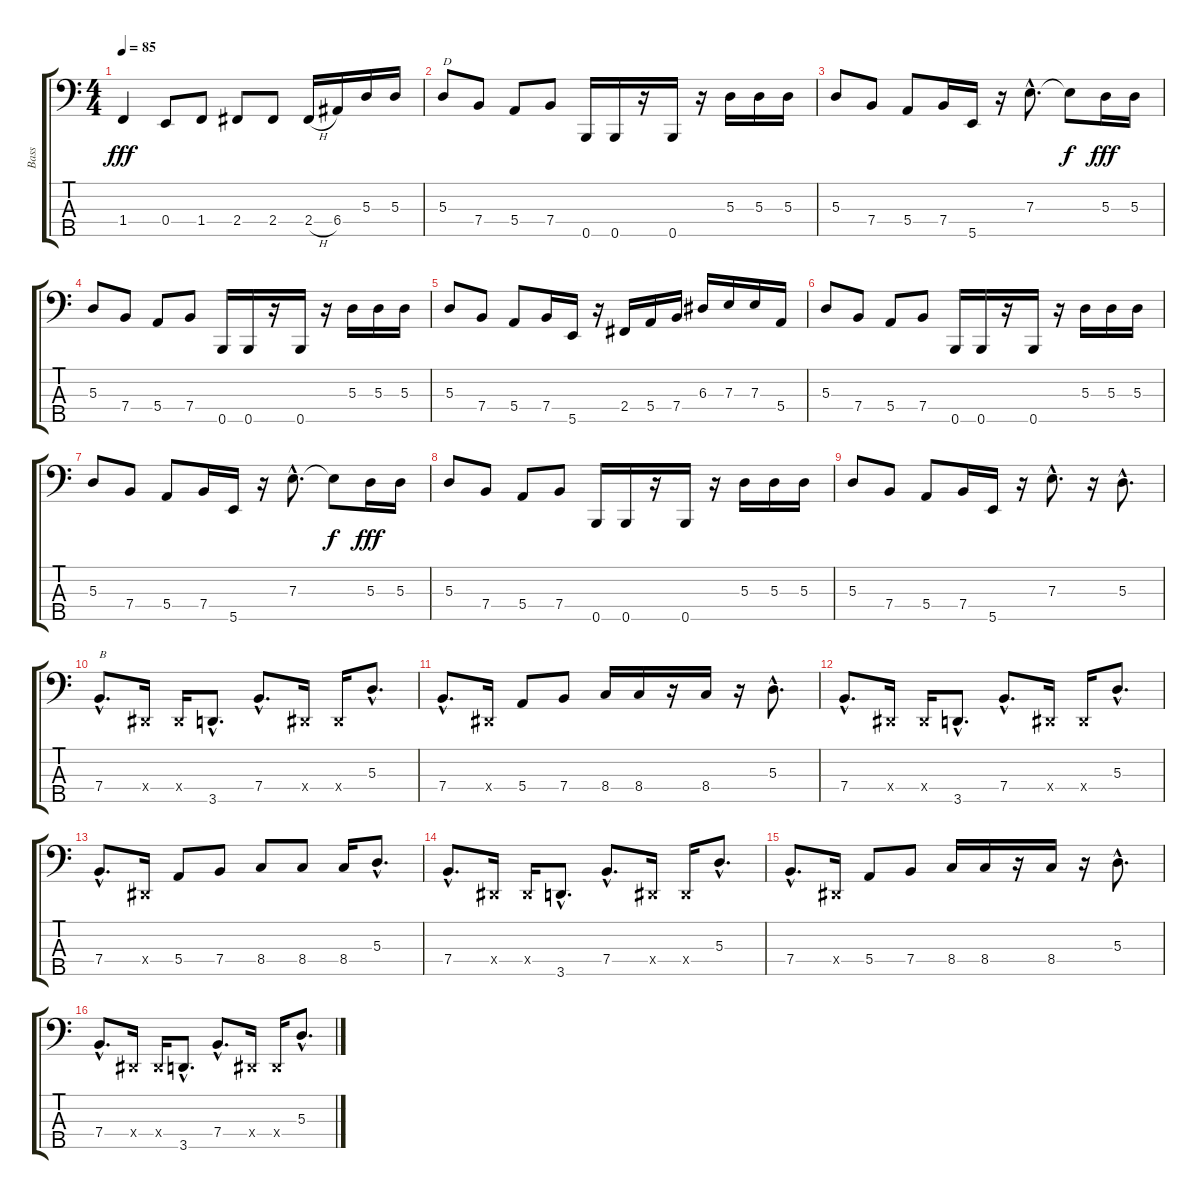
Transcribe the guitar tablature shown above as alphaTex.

\track ("Bass" "Bass") {instrument electricbassfinger}
\staff {score tabs}
\tuning (G2 D2 A1 E1 B0) {hide}
\ts (4 4)
\tempo 85
\clef f4
\ks c
1.4.4{dy fff} 0.4.8 1.4.8 2.4.8 2.4.8 2.4{h}.16 6.4.16 5.3.16 5.3.16 |
5.3.8{txt "D"} 7.4.8 5.4.8 7.4.8 0.5.16 0.5.16 r.16 0.5.16 r.16 5.3.16 5.3.16 5.3.16 |
5.3.8 7.4.8 5.4.8 7.4.16 5.5.16 r.16 7.3{hac}.8{d} 7.3{t}.8{dy f} 5.3.16{dy fff} 5.3.16 |
5.3.8 7.4.8 5.4.8 7.4.8 0.5.16 0.5.16 r.16 0.5.16 r.16 5.3.16 5.3.16 5.3.16 |
5.3.8 7.4.8 5.4.8 7.4.16 5.5.16 r.16 2.4.16 5.4.16 7.4.16 6.3.16 7.3.16 7.3.16 5.4.16 |
5.3.8 7.4.8 5.4.8 7.4.8 0.5.16 0.5.16 r.16 0.5.16 r.16 5.3.16 5.3.16 5.3.16 |
5.3.8 7.4.8 5.4.8 7.4.16 5.5.16 r.16 7.3{hac}.8{d} 7.3{t}.8{dy f} 5.3.16{dy fff} 5.3.16 |
5.3.8 7.4.8 5.4.8 7.4.8 0.5.16 0.5.16 r.16 0.5.16 r.16 5.3.16 5.3.16 5.3.16 |
5.3.8 7.4.8 5.4.8 7.4.16 5.5.16 r.16 7.3{hac}.8{d} r.16 5.3{hac}.8{d} |
7.4{hac}.8{d txt "B"} -1.4{x}.16 -1.4{x}.16 3.5{hac}.8{d} 7.4{hac}.8{d} -1.4{x}.16 -1.4{x}.16 5.3{hac}.8{d} |
7.4{hac}.8{d} -1.4{x}.16 5.4.8 7.4.8 8.4.16 8.4.16 r.16 8.4.16 r.16 5.3{hac}.8{d} |
7.4{hac}.8{d} -1.4{x}.16 -1.4{x}.16 3.5{hac}.8{d} 7.4{hac}.8{d} -1.4{x}.16 -1.4{x}.16 5.3{hac}.8{d} |
7.4{hac}.8{d} -1.4{x}.16 5.4.8 7.4.8 8.4.8 8.4.8 8.4.16 5.3{hac}.8{d} |
7.4{hac}.8{d} -1.4{x}.16 -1.4{x}.16 3.5{hac}.8{d} 7.4{hac}.8{d} -1.4{x}.16 -1.4{x}.16 5.3{hac}.8{d} |
7.4{hac}.8{d} -1.4{x}.16 5.4.8 7.4.8 8.4.16 8.4.16 r.16 8.4.16 r.16 5.3{hac}.8{d} |
7.4{hac}.8{d} -1.4{x}.16 -1.4{x}.16 3.5{hac}.8{d} 7.4{hac}.8{d} -1.4{x}.16 -1.4{x}.16 5.3{hac}.8{d}
